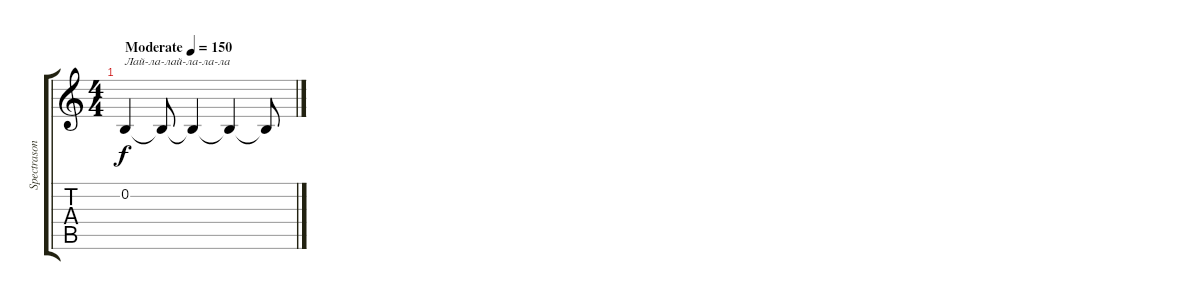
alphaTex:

\track ("Spectrasonics Omnisphere" "Spectrason") {instrument acousticgrandpiano}
\staff {score tabs}
\tuning (E4 B3 G3 D3 A2 E2) {hide}
\ts (4 4)
\tempo (150 "Moderate")
\clef g2
\ks c
0.2.4{txt "Лай-ла-лай-ла-ла-ла" dy f instrument acousticgrandpiano} 0.2{t}.8 0.2{t}.4 0.2{t}.4 0.2{t}.8
